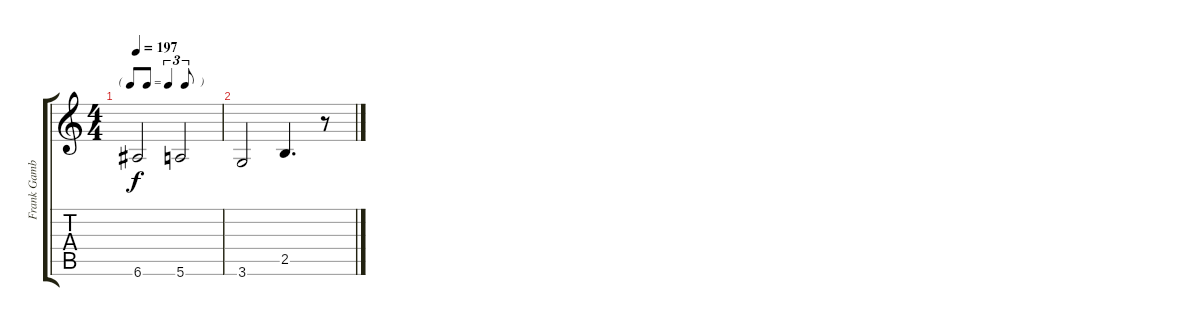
\track ("Frank Gambale Rythm" "Frank Gamb") {instrument overdrivenguitar}
\staff {score tabs}
\tuning (E4 B3 G3 D3 A2 E2) {hide}
\ts (4 4)
\tf triplet8th
\tempo 197
\clef g2
\ks c
6.6.2{dy f} 5.6.2 |
3.6.2 2.5.4{d} r.8
